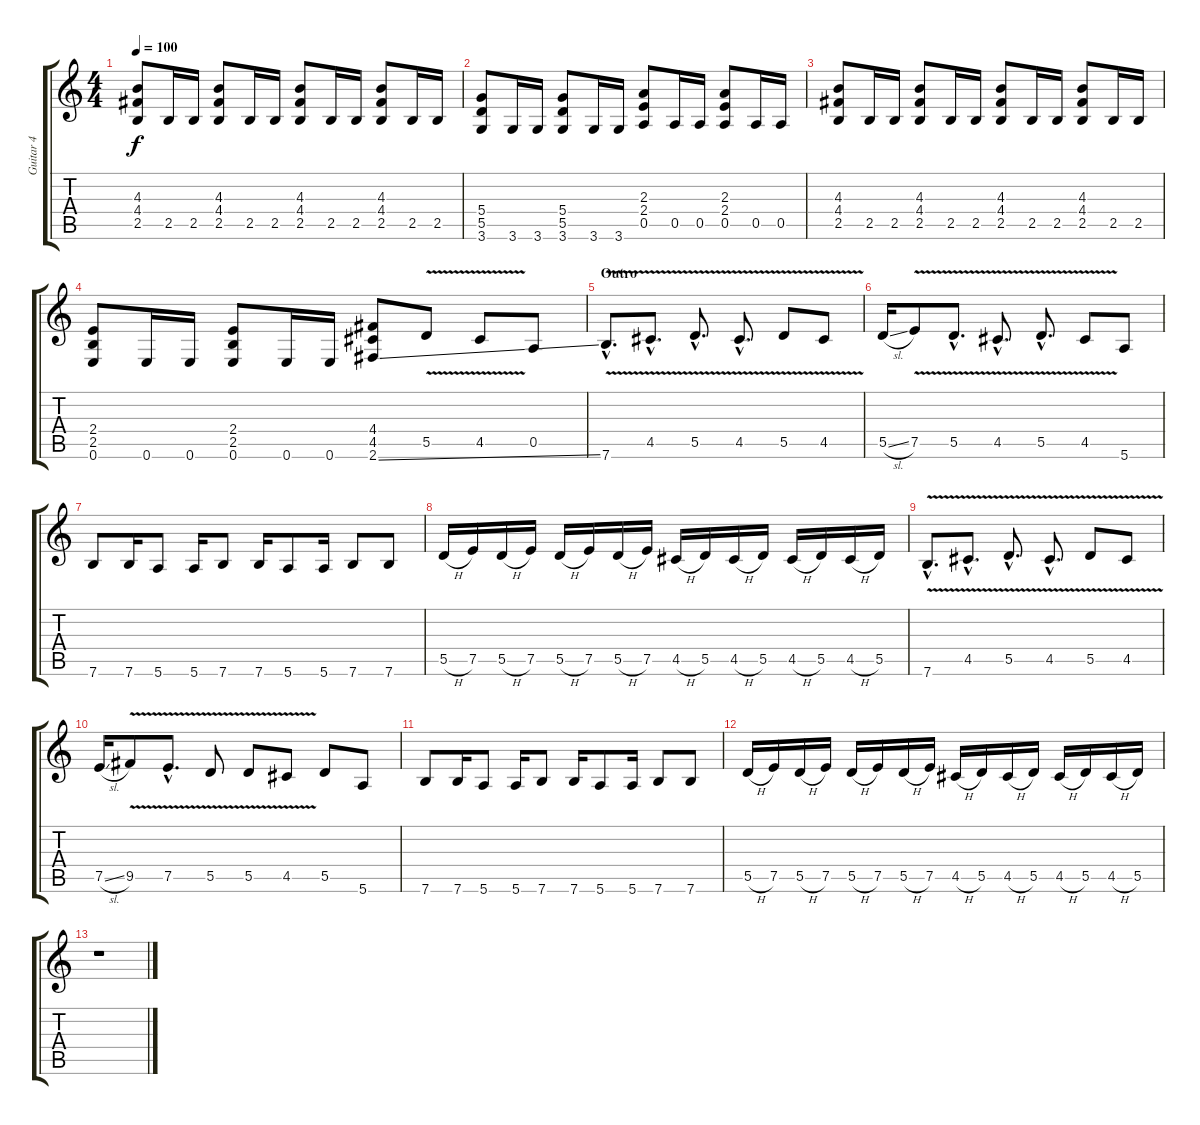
\track ("Guitar 4" "Guitar 4") {instrument distortionguitar}
\staff {score tabs}
\tuning (E4 B3 G3 D3 A2 E2) {hide}
\ts (4 4)
\tempo 100
\clef g2
\ks c
(4.3 4.4 2.5).8{dy f} 2.5.16 2.5.16 (4.3 4.4 2.5).8 2.5.16 2.5.16 (4.3 4.4 2.5).8 2.5.16 2.5.16 (4.3 4.4 2.5).8 2.5.16 2.5.16 |
(5.4 5.5 3.6).8 3.6.16 3.6.16 (5.4 5.5 3.6).8 3.6.16 3.6.16 (2.3 2.4 0.5).8 0.5.16 0.5.16 (2.3 2.4 0.5).8 0.5.16 0.5.16 |
(4.3 4.4 2.5).8 2.5.16 2.5.16 (4.3 4.4 2.5).8 2.5.16 2.5.16 (4.3 4.4 2.5).8 2.5.16 2.5.16 (4.3 4.4 2.5).8 2.5.16 2.5.16 |
(2.4 2.5 0.6).8 0.6.16 0.6.16 (2.4 2.5 0.6).8 0.6.16 0.6.16 (4.4 4.5 2.6{ss}).8 5.5{v}.8 4.5{v}.8 0.5.8 |
\section ("" "Outro")
7.6{v hac}.8{d} 4.5{v hac}.8{d} 5.5{v hac}.8{d} 4.5{v hac}.8{d} 5.5{v}.8 4.5{v}.8 |
5.5{sl}.16 7.5{v}.8 5.5{v hac}.8{d} 4.5{v hac}.8{d} 5.5{v hac}.8{d} 4.5{v}.8 5.6.8 |
7.6.8 7.6.16 5.6.8 5.6.16 7.6.8 7.6.16 5.6.8 5.6.16 7.6.8 7.6.8 |
5.5{h}.16 7.5.16 5.5{h}.16 7.5.16 5.5{h}.16 7.5.16 5.5{h}.16 7.5.16 4.5{h}.16 5.5.16 4.5{h}.16 5.5.16 4.5{h}.16 5.5.16 4.5{h}.16 5.5.16 |
7.6{v hac}.8{d} 4.5{v hac}.8{d} 5.5{v hac}.8{d} 4.5{v hac}.8{d} 5.5{v}.8 4.5{v}.8 |
7.5{sl}.16 9.5{v}.8 7.5{v hac}.8{d} 5.5{v}.8 5.5{v}.8 4.5{v}.8 5.5.8 5.6.8 |
7.6.8 7.6.16 5.6.8 5.6.16 7.6.8 7.6.16 5.6.8 5.6.16 7.6.8 7.6.8 |
5.5{h}.16 7.5.16 5.5{h}.16 7.5.16 5.5{h}.16 7.5.16 5.5{h}.16 7.5.16 4.5{h}.16 5.5.16 4.5{h}.16 5.5.16 4.5{h}.16 5.5.16 4.5{h}.16 5.5.16 |
r.1
